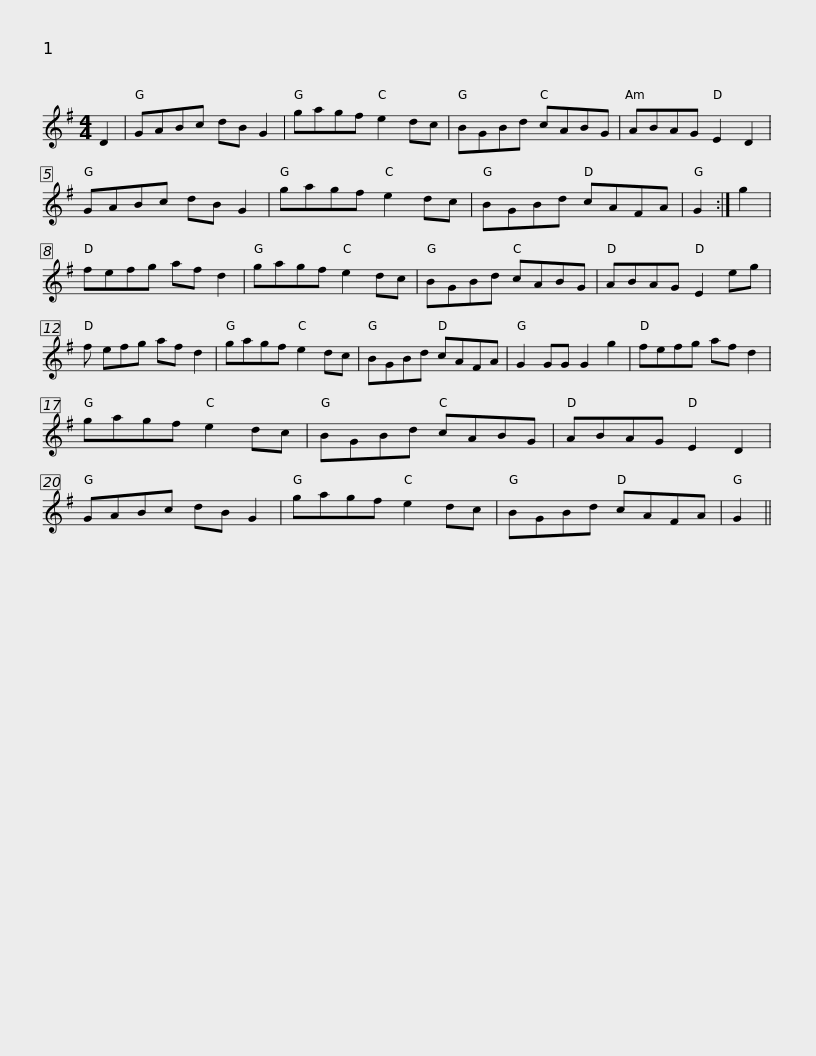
X:1
L:1/8
M:4/4
I:linebreak $
K:G
V:1 treble
V:1
 D2 | GABc dB G2 | gagf e2 dc | BGBd cABG | ABAG E2 D2 | %5
 GABc dB G2 |$ gagf e2 dc | BGBd cAFA | G2 :| g2 | %10
 fefg af d2 | gagf e2 dc |$ BGBd cABG | ABAG E2 eg | f efg af d2 | %15
 gagf e2 dc | BGBd cAFA |$ G2 GG G2 g2 | fefg af d2 | gagf e2 dc | %20
 BGBd cABG |$ ABAG E2 D2 | GABc dB G2 | gagf e2 dc | BGBd cAFA | %25
 G2 || %26
